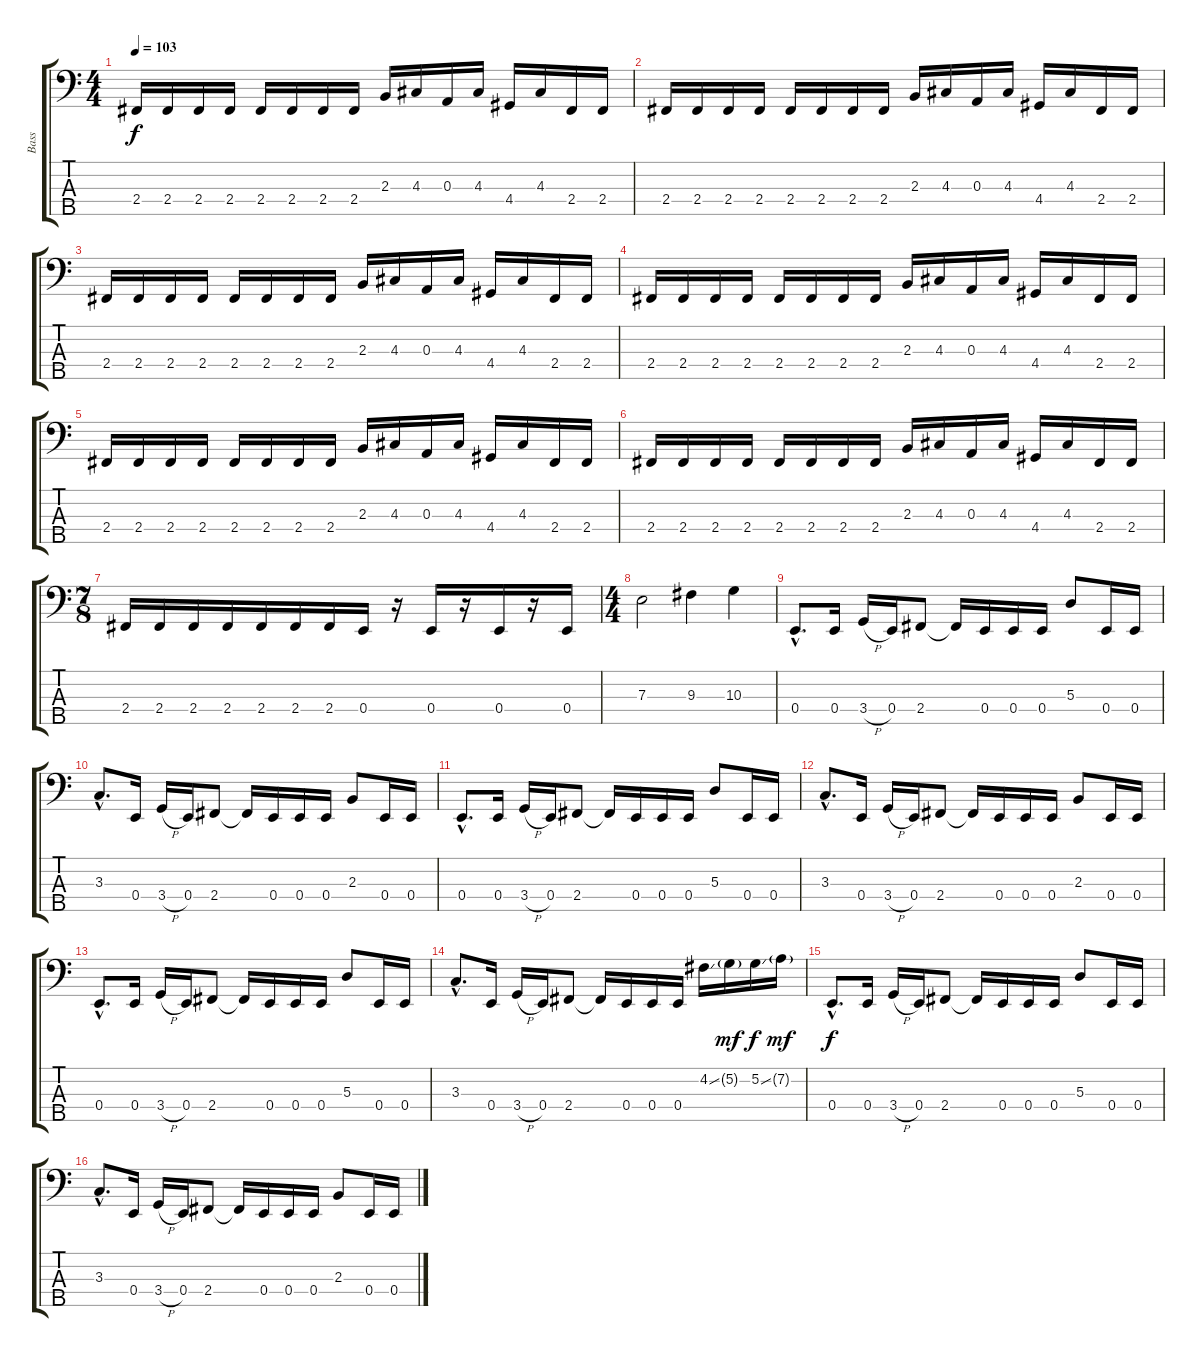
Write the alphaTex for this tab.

\track ("Bass" "Bass") {instrument electricbasspick}
\staff {score tabs}
\tuning (G2 D2 A1 E1 B0) {hide}
\ts (4 4)
\tempo 103
\clef f4
\ks c
2.4.16{dy f} 2.4.16 2.4.16 2.4.16 2.4.16 2.4.16 2.4.16 2.4.16 2.3.16 4.3.16 0.3.16 4.3.16 4.4.16 4.3.16 2.4.16 2.4.16 |
2.4.16 2.4.16 2.4.16 2.4.16 2.4.16 2.4.16 2.4.16 2.4.16 2.3.16 4.3.16 0.3.16 4.3.16 4.4.16 4.3.16 2.4.16 2.4.16 |
2.4.16 2.4.16 2.4.16 2.4.16 2.4.16 2.4.16 2.4.16 2.4.16 2.3.16 4.3.16 0.3.16 4.3.16 4.4.16 4.3.16 2.4.16 2.4.16 |
2.4.16 2.4.16 2.4.16 2.4.16 2.4.16 2.4.16 2.4.16 2.4.16 2.3.16 4.3.16 0.3.16 4.3.16 4.4.16 4.3.16 2.4.16 2.4.16 |
2.4.16 2.4.16 2.4.16 2.4.16 2.4.16 2.4.16 2.4.16 2.4.16 2.3.16 4.3.16 0.3.16 4.3.16 4.4.16 4.3.16 2.4.16 2.4.16 |
2.4.16 2.4.16 2.4.16 2.4.16 2.4.16 2.4.16 2.4.16 2.4.16 2.3.16 4.3.16 0.3.16 4.3.16 4.4.16 4.3.16 2.4.16 2.4.16 |
\ts (7 8)
2.4.16 2.4.16 2.4.16 2.4.16 2.4.16 2.4.16 2.4.16 0.4.16 r.16 0.4.16 r.16 0.4.16 r.16 0.4.16 |
\ts (4 4)
7.3.2 9.3.4 10.3.4 |
0.4{hac}.8{d} 0.4.16 3.4{h}.16 0.4.16 2.4.8 2.4{t}.16 0.4.16 0.4.16 0.4.16 5.3.8 0.4.16 0.4.16 |
3.3{hac}.8{d} 0.4.16 3.4{h}.16 0.4.16 2.4.8 2.4{t}.16 0.4.16 0.4.16 0.4.16 2.3.8 0.4.16 0.4.16 |
0.4{hac}.8{d} 0.4.16 3.4{h}.16 0.4.16 2.4.8 2.4{t}.16 0.4.16 0.4.16 0.4.16 5.3.8 0.4.16 0.4.16 |
3.3{hac}.8{d} 0.4.16 3.4{h}.16 0.4.16 2.4.8 2.4{t}.16 0.4.16 0.4.16 0.4.16 2.3.8 0.4.16 0.4.16 |
0.4{hac}.8{d} 0.4.16 3.4{h}.16 0.4.16 2.4.8 2.4{t}.16 0.4.16 0.4.16 0.4.16 5.3.8 0.4.16 0.4.16 |
3.3{hac}.8{d} 0.4.16 3.4{h}.16 0.4.16 2.4.8 2.4{t}.16 0.4.16 0.4.16 0.4.16 4.2{ss}.16 5.2{g}.16{dy mf} 5.2{ss}.16{dy f} 7.2{g}.16{dy mf} |
0.4{hac}.8{d dy f} 0.4.16 3.4{h}.16 0.4.16 2.4.8 2.4{t}.16 0.4.16 0.4.16 0.4.16 5.3.8 0.4.16 0.4.16 |
3.3{hac}.8{d} 0.4.16 3.4{h}.16 0.4.16 2.4.8 2.4{t}.16 0.4.16 0.4.16 0.4.16 2.3.8 0.4.16 0.4.16
